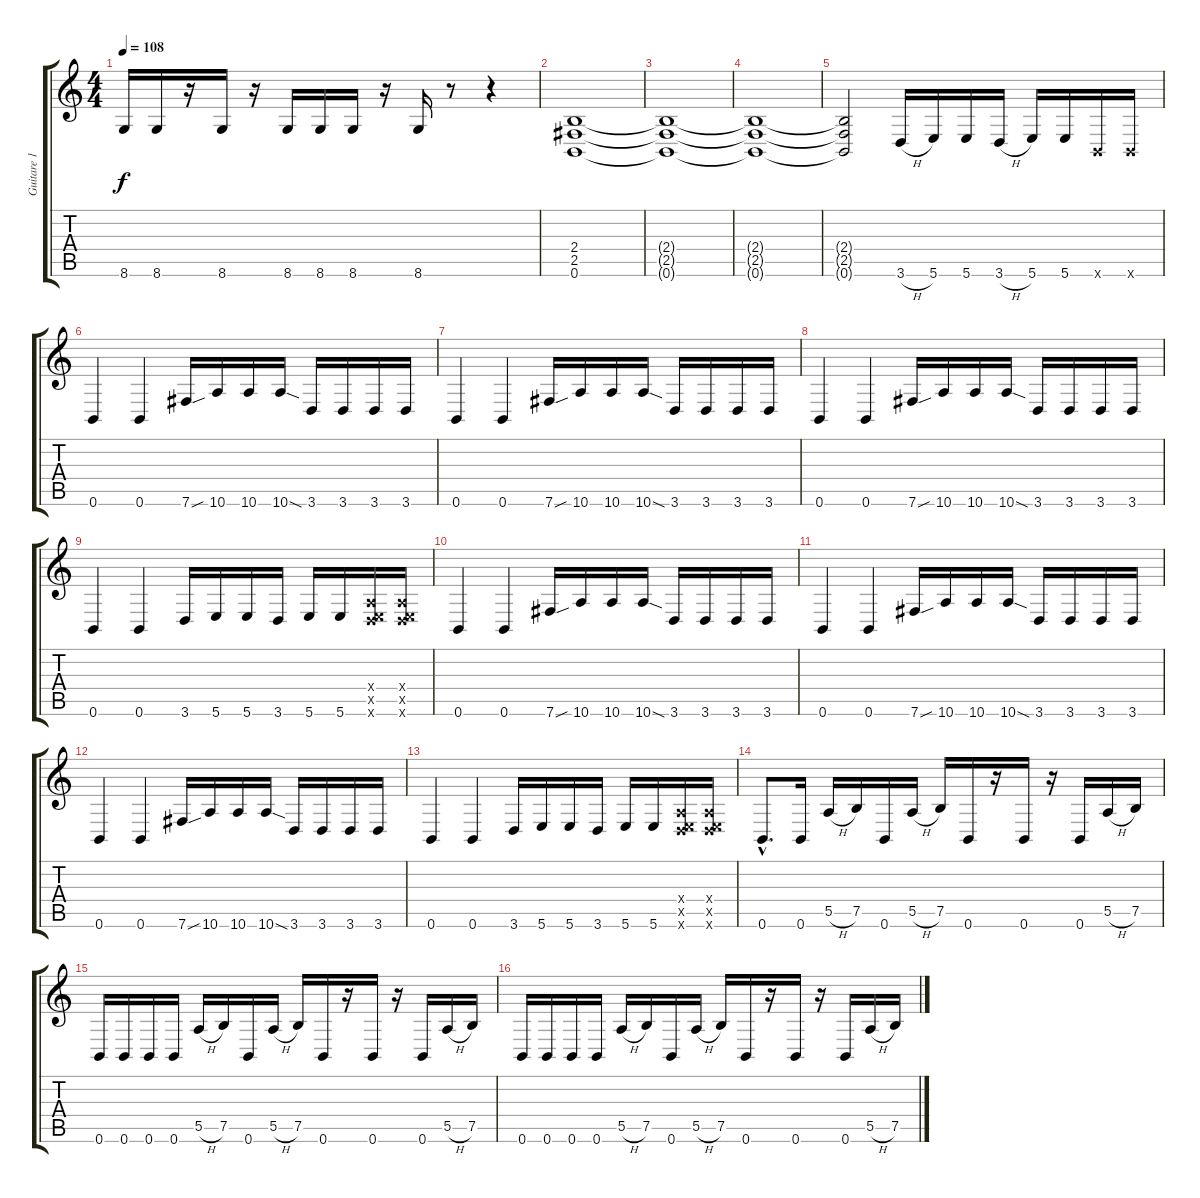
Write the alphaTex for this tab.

\track ("Guitare 1" "Guitare 1") {instrument distortionguitar}
\staff {score tabs}
\tuning (B3 Gb3 D3 A2 E2 B1) {hide}
\ts (4 4)
\tempo 108
\clef g2
\ks c
8.6.16{dy f} 8.6.16 r.16 8.6.16 r.16 8.6.16 8.6.16 8.6.16 r.16 8.6.16 r.8 r.4 |
(2.4 2.5 0.6).1 |
(2.4{t} 2.5{t} 0.6{t}).1 |
(2.4{t} 2.5{t} 0.6{t}).1 |
(2.4{t} 2.5{t} 0.6{t}).2 3.6{h}.16 5.6.16 5.6.16 3.6{h}.16 5.6.16 5.6.16 0.6{x}.16 0.6{x}.16 |
0.6.4 0.6.4 7.6{sou}.16 10.6.16 10.6.16 10.6{sod}.16 3.6.16 3.6.16 3.6.16 3.6.16 |
0.6.4 0.6.4 7.6{sou}.16 10.6.16 10.6.16 10.6{sod}.16 3.6.16 3.6.16 3.6.16 3.6.16 |
0.6.4 0.6.4 7.6{sou}.16 10.6.16 10.6.16 10.6{sod}.16 3.6.16 3.6.16 3.6.16 3.6.16 |
0.6.4 0.6.4 3.6.16 5.6.16 5.6.16 3.6.16 5.6.16 5.6.16 (0.4{x} 0.5{x} 3.6{x}).16 (0.4{x} 0.5{x} 3.6{x}).16 |
0.6.4 0.6.4 7.6{sou}.16 10.6.16 10.6.16 10.6{sod}.16 3.6.16 3.6.16 3.6.16 3.6.16 |
0.6.4 0.6.4 7.6{sou}.16 10.6.16 10.6.16 10.6{sod}.16 3.6.16 3.6.16 3.6.16 3.6.16 |
0.6.4 0.6.4 7.6{sou}.16 10.6.16 10.6.16 10.6{sod}.16 3.6.16 3.6.16 3.6.16 3.6.16 |
0.6.4 0.6.4 3.6.16 5.6.16 5.6.16 3.6.16 5.6.16 5.6.16 (0.4{x} 0.5{x} 3.6{x}).16 (0.4{x} 0.5{x} 3.6{x}).16 |
0.6{hac}.8{d} 0.6.16 5.5{h}.16 7.5.16 0.6.16 5.5{h}.16 7.5.16 0.6.16 r.16 0.6.16 r.16 0.6.16 5.5{h}.16 7.5.16 |
0.6.16 0.6.16 0.6.16 0.6.16 5.5{h}.16 7.5.16 0.6.16 5.5{h}.16 7.5.16 0.6.16 r.16 0.6.16 r.16 0.6.16 5.5{h}.16 7.5.16 |
0.6.16 0.6.16 0.6.16 0.6.16 5.5{h}.16 7.5.16 0.6.16 5.5{h}.16 7.5.16 0.6.16 r.16 0.6.16 r.16 0.6.16 5.5{h}.16 7.5.16
